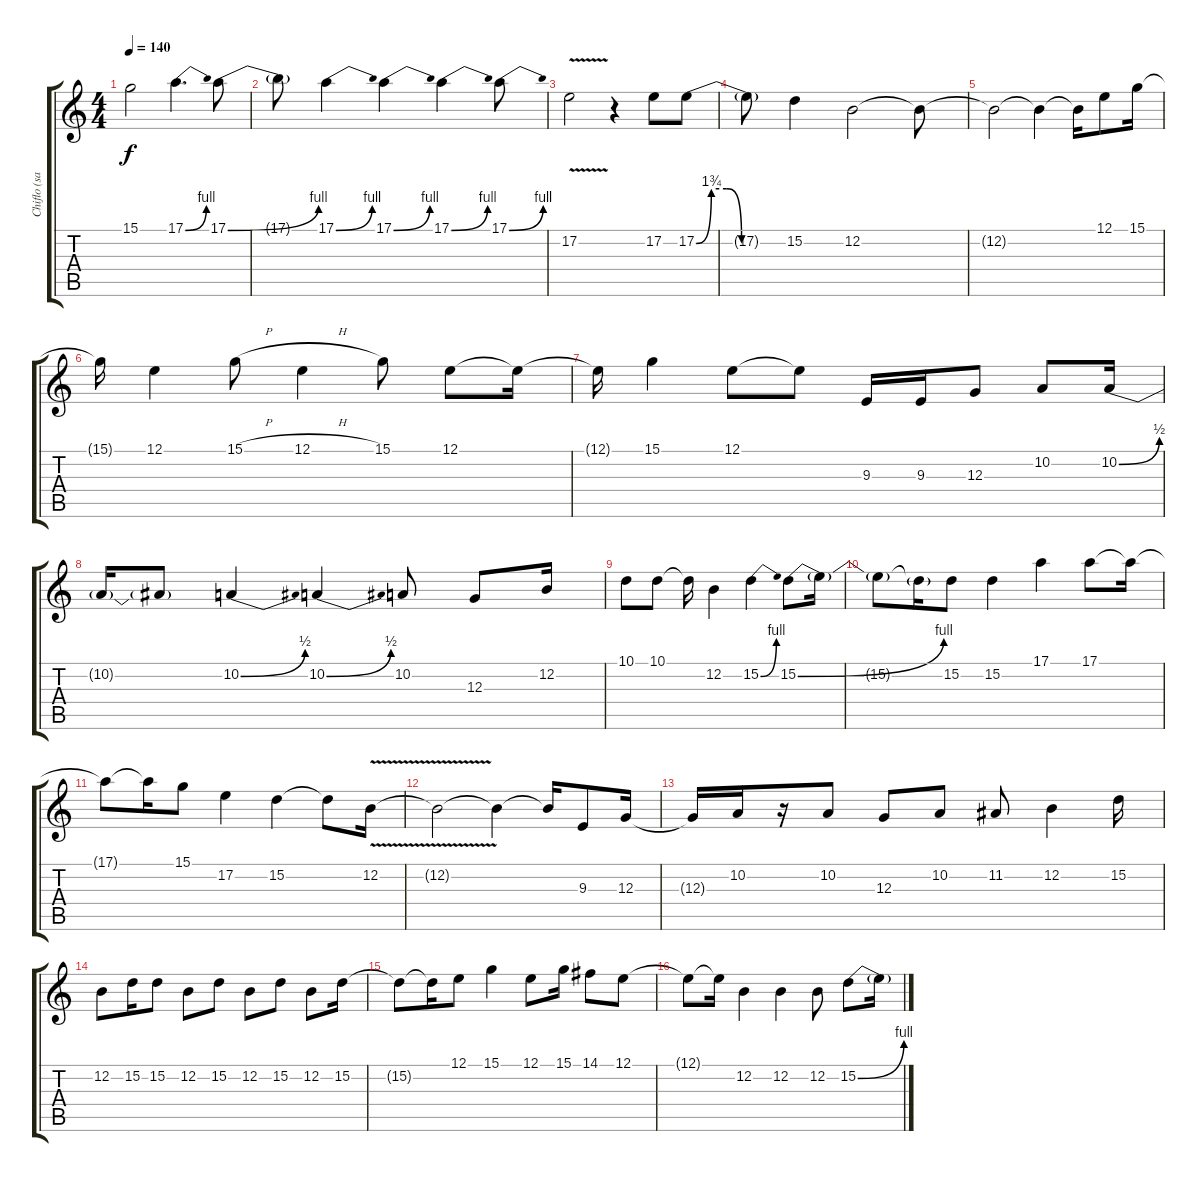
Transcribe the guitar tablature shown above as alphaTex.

\track ("Chiflo (saxo)" "Chiflo (sa") {instrument baritonesax}
\staff {score tabs}
\tuning (E4 B3 G3 D3 A2 E2) {hide}
\ts (4 4)
\tempo 140
\clef g2
\ks c
15.1{t}.2{dy f} 17.1{be (bend 0 0 60 4)}.4{d} 17.1{be (bend 0 0 60 4)}.8 |
17.1{t}.8 17.1{be (bend 0 0 60 4)}.4 17.1{be (bend 0 0 60 4)}.4 17.1{be (bend 0 0 60 4)}.4 17.1{be (bend 0 0 60 4)}.8 |
17.2{v}.2 r.4 17.2.8 17.2{be (custom 0 0 10 7 20 7 30 0 60 0)}.8 |
17.2{t}.8 15.2.4 12.2.2 12.2{t}.8 |
12.2{t}.2 12.2{t}.4 12.2{t}.16 12.1.8 15.1.16 |
15.1{t}.16 12.1.4 15.1{h}.8 12.1{h}.4 15.1.8 12.1.8 12.1{t}.16 |
12.1{t}.16 15.1.4 12.1.8 12.1{t}.8 9.3.16 9.3.16 12.3.8 10.2.8 10.2{be (bend 0 0 60 2)}.16 |
10.2{t}.16 10.2{t}.8 10.2{be (bend 0 0 60 2)}.4 10.2{be (bend 0 0 60 2)}.4 10.2.8 12.3.8 12.2.16 |
10.1.8 10.1.8 10.1{t}.16 12.2.4 15.2{be (bend 0 0 60 4)}.4 15.2{be (bend 0 0 60 4)}.8 15.2{t}.16 |
15.2{t}.8 15.2{t}.16 15.2.8 15.2.4 17.1.4 17.1.8 17.1{t}.16 |
17.1{t}.8 17.1{t}.16 15.1.8 17.2.4 15.2.4 15.2{t}.8 12.2{v}.16 |
12.2{t}.2 12.2{t}.4 12.2{t}.16 9.3.8 12.3.16 |
12.3{t}.16 10.2.16 r.16 10.2.8 12.3.8 10.2.8 11.2.8 12.2.4 15.2.16 |
12.2.8 15.2.16 15.2.8 12.2.8 15.2.8 12.2.8 15.2.8 12.2.8 15.2.16 |
15.2{t}.8 15.2{t}.16 12.1.8 15.1.4 12.1.8 15.1.16 14.1.8 12.1.8 |
12.1{t}.8 12.1{t}.16 12.2.4 12.2.4 12.2.8 15.2{be (bend 0 0 60 4)}.8 15.2{t}.16
